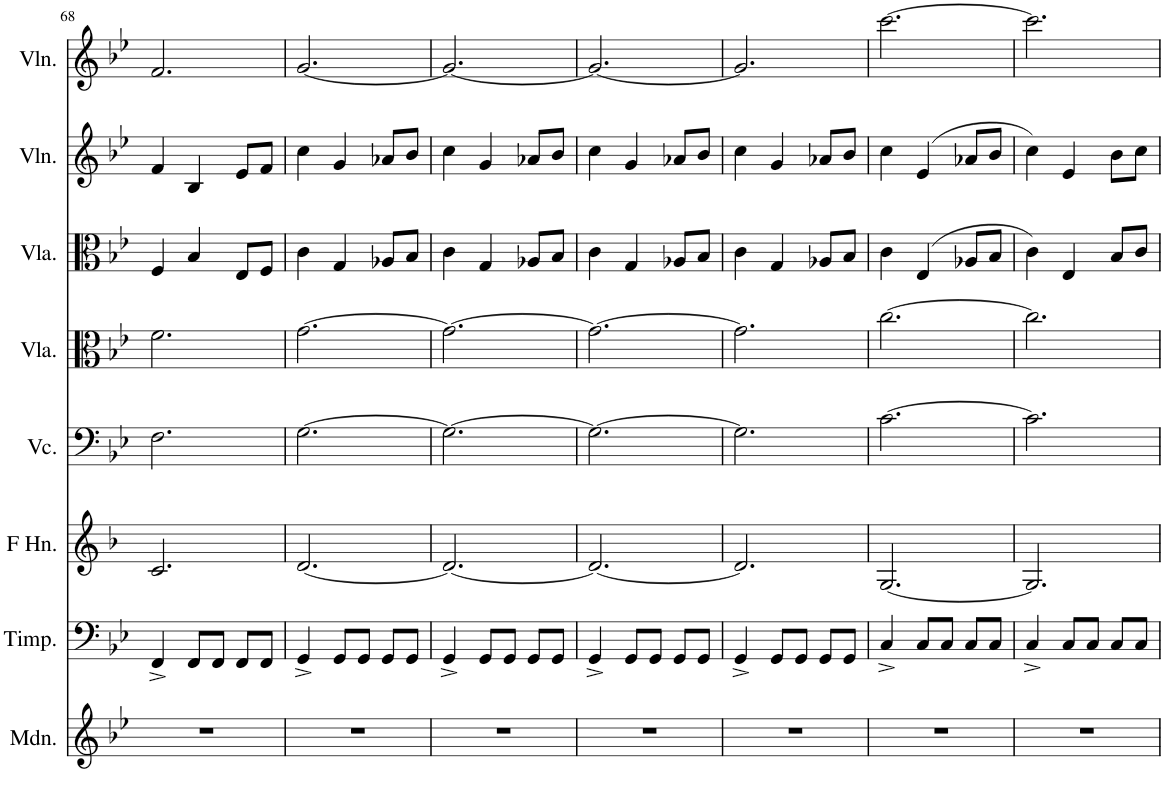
**kern	**kern	**kern	**kern	**kern	**kern	**kern	**kern
*part8	*part7	*part6	*part5	*part4	*part3	*part2	*part1
*staff8	*staff7	*staff6	*staff5	*staff4	*staff3	*staff2	*staff1
*I"Mandolin	*I"Timpani	*I"Horn in F	*I"Violoncello	*I"Viola	*I"Viola	*I"Violin	*I"Violin
*I'Mdn.	*I'Timp.	*	*I'Vc.	*I'Vla.	*I'Vla.	*I'Vln.	*I'Vln.
!!LO:PB:g=z
*clefG2	*clefF4	*clefG2	*clefF4	*clefC3	*clefC3	*clefG2	*clefG2
*	*	*Trd4c7	*	*	*	*	*
*k[b-e-]	*k[b-e-]	*k[b-]	*k[b-e-]	*k[b-e-]	*k[b-e-]	*k[b-e-]	*k[b-e-]
*M3/4	*M3/4	*M3/4	*M3/4	*M3/4	*M3/4	*M3/4	*M3/4
=68	=68	=68	=68	=68	=68	=68	=68
2.r	4FF^/	2.c/	2.F\	2.f\	4F/	4f/	2.f/
.	8FF/L	.	.	.	4B-/	4B-/	.
.	8FF/J	.	.	.	.	.	.
.	8FF/L	.	.	.	8E-/L	8e-/L	.
.	8FF/J	.	.	.	8F/J	8f/J	.
=69	=69	=69	=69	=69	=69	=69	=69
2.r	4GG^/	[2.d/	[2.G\	[2.g\	4c\	4cc\	[2.g/
.	8GG/L	.	.	.	4G/	4g/	.
.	8GG/J	.	.	.	.	.	.
.	8GG/L	.	.	.	8A-X/L	8a-X/L	.
.	8GG/J	.	.	.	8B-/J	8b-/J	.
=70	=70	=70	=70	=70	=70	=70	=70
2.r	4GG^/	2.d/_	2.G\_	2.g\_	4c\	4cc\	2.g/_
.	8GG/L	.	.	.	4G/	4g/	.
.	8GG/J	.	.	.	.	.	.
.	8GG/L	.	.	.	8A-X/L	8a-X/L	.
.	8GG/J	.	.	.	8B-/J	8b-/J	.
=71	=71	=71	=71	=71	=71	=71	=71
2.r	4GG^/	2.d/_	2.G\_	2.g\_	4c\	4cc\	2.g/_
.	8GG/L	.	.	.	4G/	4g/	.
.	8GG/J	.	.	.	.	.	.
.	8GG/L	.	.	.	8A-X/L	8a-X/L	.
.	8GG/J	.	.	.	8B-/J	8b-/J	.
=72	=72	=72	=72	=72	=72	=72	=72
2.r	4GG^/	2.d/]	2.G\]	2.g\]	4c\	4cc\	2.g/]
.	8GG/L	.	.	.	4G/	4g/	.
.	8GG/J	.	.	.	.	.	.
.	8GG/L	.	.	.	8A-X/L	8a-X/L	.
.	8GG/J	.	.	.	8B-/J	8b-/J	.
=73	=73	=73	=73	=73	=73	=73	=73
2.r	4C^/	[2.G/	[2.c\	[2.cc\	4c\	4cc\	[2.ccc\
.	8C/L	.	.	.	(4E-/	(4e-/	.
.	8C/J	.	.	.	.	.	.
.	8C/L	.	.	.	8A-X/L	8a-X/L	.
.	8C/J	.	.	.	8B-/J	8b-/J	.
=74	=74	=74	=74	=74	=74	=74	=74
2.r	4C^/	2.G/]	2.c\]	2.cc\]	4c\)	4cc\)	2.ccc\]
.	8C/L	.	.	.	4E-/	4e-/	.
.	8C/J	.	.	.	.	.	.
.	8C/L	.	.	.	8B-/L	8b-\L	.
.	8C/J	.	.	.	8c/J	8cc\J	.
=	=	=	=	=	=	=	=
*-	*-	*-	*-	*-	*-	*-	*-
